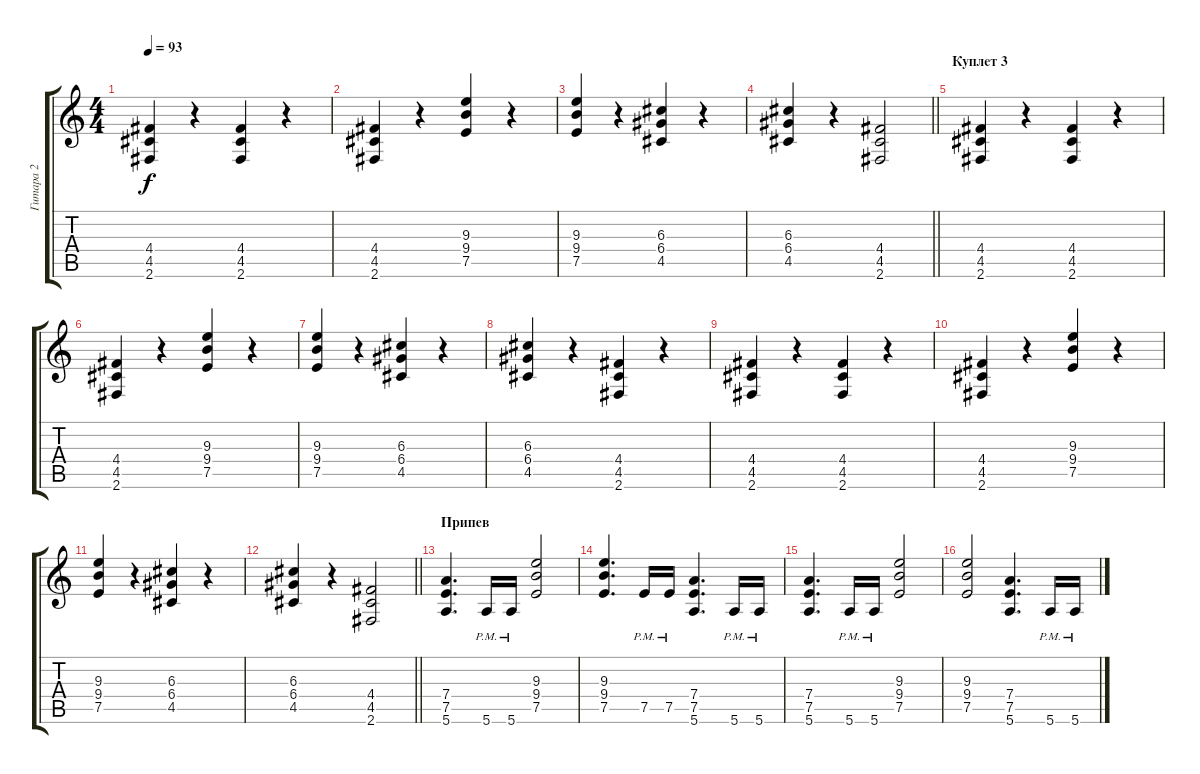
\track ("Гитара 2" "Гитара 2") {instrument overdrivenguitar}
\staff {score tabs}
\tuning (E4 B3 G3 D3 A2 E2) {hide}
\ts (4 4)
\tempo 93
\clef g2
\ks c
(4.4 4.5 2.6).4{dy f} r.4 (4.4 4.5 2.6).4 r.4 |
(4.4 4.5 2.6).4 r.4 (9.3 9.4 7.5).4 r.4 |
(9.3 9.4 7.5).4 r.4 (6.3 6.4 4.5).4 r.4 |
\barLineRight lightlight
(6.3 6.4 4.5).4 r.4 (4.4 4.5 2.6).2 |
\section ("" "Куплет 3")
(4.4 4.5 2.6).4 r.4 (4.4 4.5 2.6).4 r.4 |
(4.4 4.5 2.6).4 r.4 (9.3 9.4 7.5).4 r.4 |
(9.3 9.4 7.5).4 r.4 (6.3 6.4 4.5).4 r.4 |
(6.3 6.4 4.5).4 r.4 (4.4 4.5 2.6).4 r.4 |
(4.4 4.5 2.6).4 r.4 (4.4 4.5 2.6).4 r.4 |
(4.4 4.5 2.6).4 r.4 (9.3 9.4 7.5).4 r.4 |
(9.3 9.4 7.5).4 r.4 (6.3 6.4 4.5).4 r.4 |
\barLineRight lightlight
(6.3 6.4 4.5).4 r.4 (4.4 4.5 2.6).2 |
\section ("" "Припев")
(7.4 7.5 5.6).4{d} 5.6{pm}.16 5.6{pm}.16 (9.3 9.4 7.5).2 |
(9.3 9.4 7.5).4{d} 7.5{pm}.16 7.5{pm}.16 (7.4 7.5 5.6).4{d} 5.6{pm}.16 5.6{pm}.16 |
(7.4 7.5 5.6).4{d} 5.6{pm}.16 5.6{pm}.16 (9.3 9.4 7.5).2 |
(9.3 9.4 7.5).2 (7.4 7.5 5.6).4{d} 5.6{pm}.16 5.6{pm}.16
